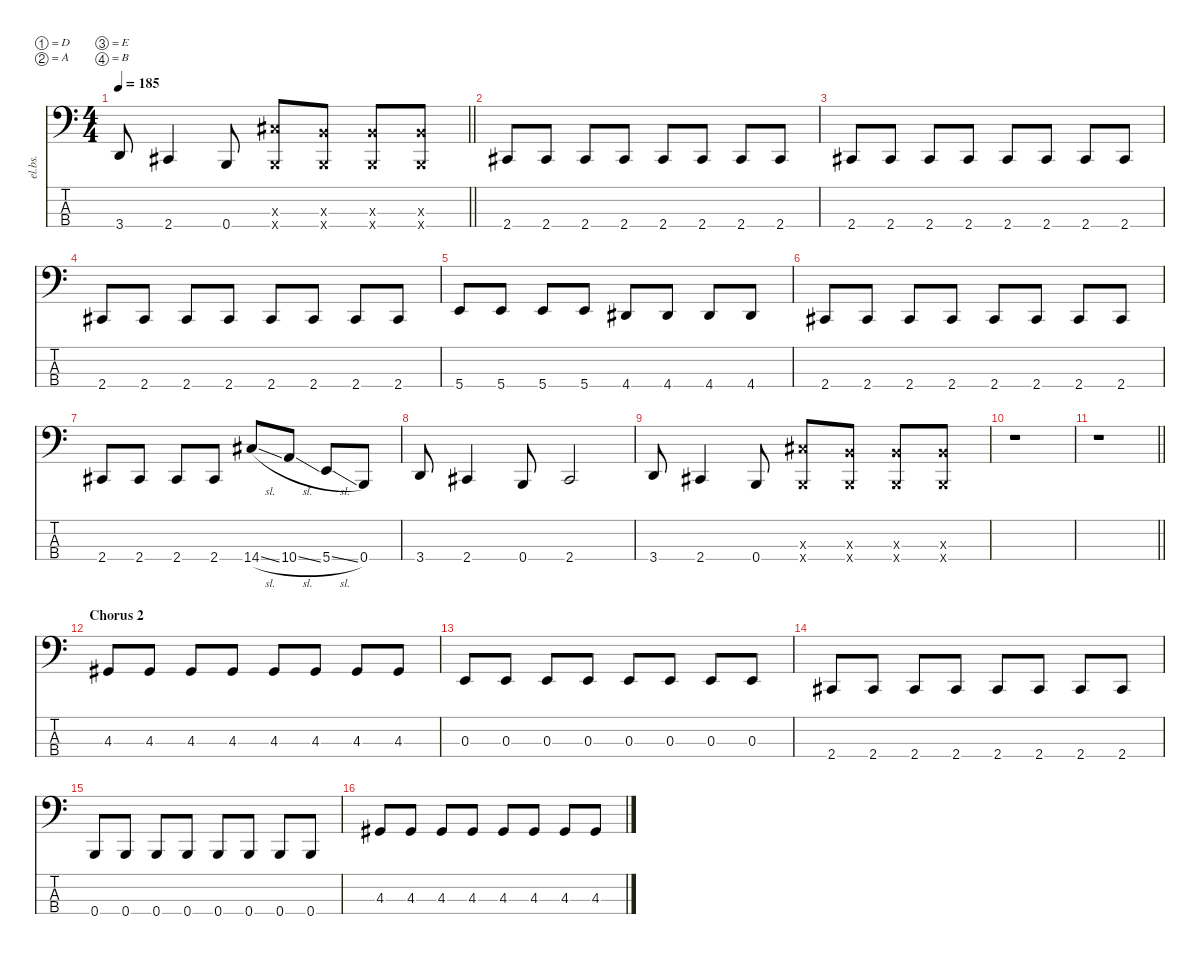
\defaultSystemsLayout 4
\hideDynamics
\bracketExtendMode nobrackets
\track ("Electric Bass - Michal" "el.bs.") {instrument electricbasspick}
\staff {score tabs}
\tuning (D2 A1 E1 B0)
\ts (4 4)
\tempo 185
\clef f4
\barLineRight lightlight
\ks c
3.4.8{dy f beam Up} 2.4{acc #}.4{beam Up} 0.4.8{beam Up} (9.3{x acc #} 0.4{x}).8{beam Up} (7.3{x} 0.4{x}).8{beam Up} (7.3{x} 0.4{x}).8{beam Up} (7.3{x} 0.4{x}).8{beam Up} |
2.4{acc #}.8{beam Up} 2.4{acc #}.8{beam Up} 2.4{acc #}.8{beam Up} 2.4{acc #}.8{beam Up} 2.4{acc #}.8{beam Up} 2.4{acc #}.8{beam Up} 2.4{acc #}.8{beam Up} 2.4{acc #}.8{beam Up} |
2.4{acc #}.8{beam Up} 2.4{acc #}.8{beam Up} 2.4{acc #}.8{beam Up} 2.4{acc #}.8{beam Up} 2.4{acc #}.8{beam Up} 2.4{acc #}.8{beam Up} 2.4{acc #}.8{beam Up} 2.4{acc #}.8{beam Up} |
2.4{acc #}.8{beam Up} 2.4{acc #}.8{beam Up} 2.4{acc #}.8{beam Up} 2.4{acc #}.8{beam Up} 2.4{acc #}.8{beam Up} 2.4{acc #}.8{beam Up} 2.4{acc #}.8{beam Up} 2.4{acc #}.8{beam Up} |
5.4.8{beam Up} 5.4.8{beam Up} 5.4.8{beam Up} 5.4.8{beam Up} 4.4{acc #}.8{beam Up} 4.4{acc #}.8{beam Up} 4.4{acc #}.8{beam Up} 4.4{acc #}.8{beam Up} |
2.4{acc #}.8{beam Up} 2.4{acc #}.8{beam Up} 2.4{acc #}.8{beam Up} 2.4{acc #}.8{beam Up} 2.4{acc #}.8{beam Up} 2.4{acc #}.8{beam Up} 2.4{acc #}.8{beam Up} 2.4{acc #}.8{beam Up} |
2.4{acc #}.8{beam Up} 2.4{acc #}.8{beam Up} 2.4{acc #}.8{beam Up} 2.4{acc #}.8{beam Up} 14.4{sl acc #}.8{beam Up} 10.4{sl}.8{beam Up} 5.4{sl}.8{beam Up} 0.4.8{beam Up} |
3.4.8{beam Up} 2.4{acc #}.4{beam Up} 0.4.8{beam Up} 2.4{acc #}.2{beam Up} |
3.4.8{beam Up} 2.4{acc #}.4{beam Up} 0.4.8{beam Up} (9.3{x acc #} 0.4{x}).8{beam Up} (7.3{x} 0.4{x}).8{beam Up} (7.3{x} 0.4{x}).8{beam Up} (7.3{x} 0.4{x}).8{beam Up} |
r.1{beam Down} |
\barLineRight lightlight
r.1{beam Down} |
\section ("" "Chorus 2")
4.3{acc #}.8{beam Up} 4.3{acc #}.8{beam Up} 4.3{acc #}.8{beam Up} 4.3{acc #}.8{beam Up} 4.3{acc #}.8{beam Up} 4.3{acc #}.8{beam Up} 4.3{acc #}.8{beam Up} 4.3{acc #}.8{beam Up} |
0.3.8{beam Up} 0.3.8{beam Up} 0.3.8{beam Up} 0.3.8{beam Up} 0.3.8{beam Up} 0.3.8{beam Up} 0.3.8{beam Up} 0.3.8{beam Up} |
2.4{acc #}.8{beam Up} 2.4{acc #}.8{beam Up} 2.4{acc #}.8{beam Up} 2.4{acc #}.8{beam Up} 2.4{acc #}.8{beam Up} 2.4{acc #}.8{beam Up} 2.4{acc #}.8{beam Up} 2.4{acc #}.8{beam Up} |
0.4.8{beam Up} 0.4.8{beam Up} 0.4.8{beam Up} 0.4.8{beam Up} 0.4.8{beam Up} 0.4.8{beam Up} 0.4.8{beam Up} 0.4.8{beam Up} |
4.3{acc #}.8{beam Up} 4.3{acc #}.8{beam Up} 4.3{acc #}.8{beam Up} 4.3{acc #}.8{beam Up} 4.3{acc #}.8{beam Up} 4.3{acc #}.8{beam Up} 4.3{acc #}.8{beam Up} 4.3{acc #}.8{beam Up}
